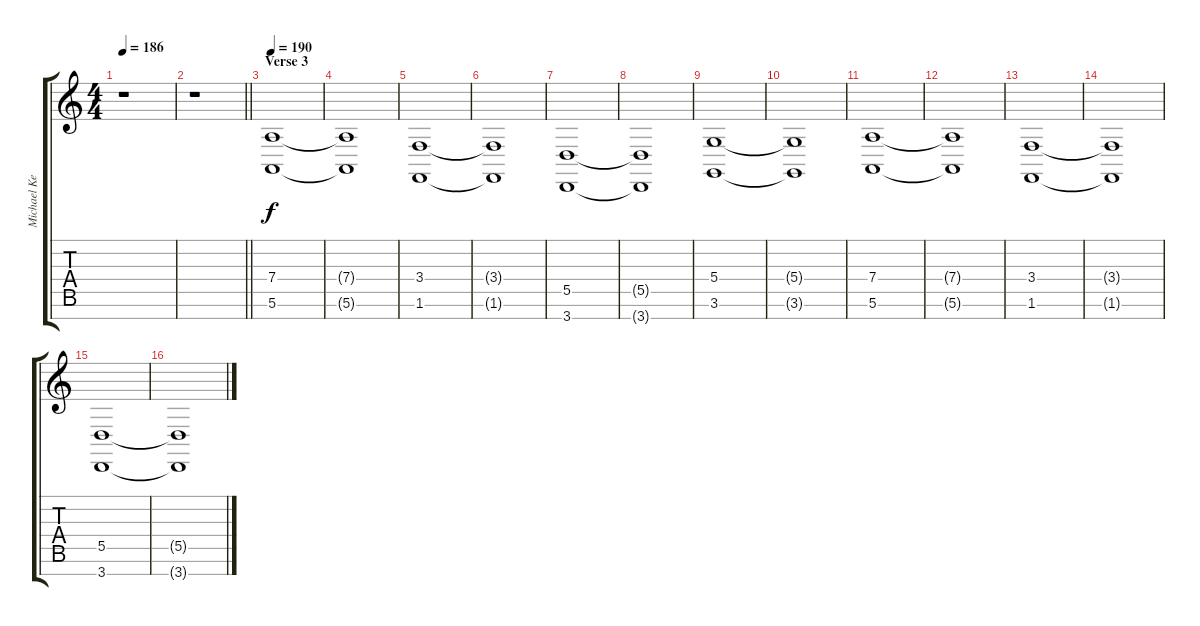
\track ("Michael Kenny" "Michael Ke") {instrument stringensemble1}
\staff {score tabs}
\tuning (E4 B3 G3 D3 A2 E2 B1) {hide}
\ts (4 4)
\tempo 186
\clef g2
\ks c
r.1{dy f} |
\barLineRight lightlight
r.1 |
\section ("" "Verse 3")
\tempo 190
(7.4 5.6).1 |
(7.4{t} 5.6{t}).1 |
(3.4 1.6).1 |
(3.4{t} 1.6{t}).1 |
(5.5 3.7).1 |
(5.5{t} 3.7{t}).1 |
(5.4 3.6).1 |
(5.4{t} 3.6{t}).1 |
(7.4 5.6).1 |
(7.4{t} 5.6{t}).1 |
(3.4 1.6).1 |
(3.4{t} 1.6{t}).1 |
(5.5 3.7).1 |
(5.5{t} 3.7{t}).1
